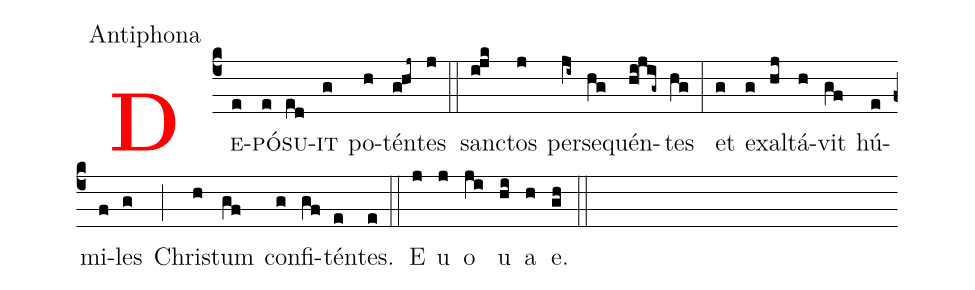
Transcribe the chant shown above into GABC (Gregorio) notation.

office-part: Antiphona;
%%
<v>\bf\textcolor{red}{D}</v><v>\sc{e}</v>(c4e)<v>\sc{pó}</v>(e)<v>\sc{su}</v>(ed)<v>\sc{it}</v>(g) po(h)tén(ghj~)tes(j) (::) sanc(i!jk)tos(j) per(ji~)se(hg)quén(hi!jig~)tes(hg) (:) et(g) ex(g)al(hj)tá(h)vit(gf) hú(e)mi(f)les(g) (;) Chris(h)tum(gf) con(g)fi(gf)tén(e)tes.(e) (::) E(j) u(j) o(ji) u(hi) a(h) e.(gh) (::)
